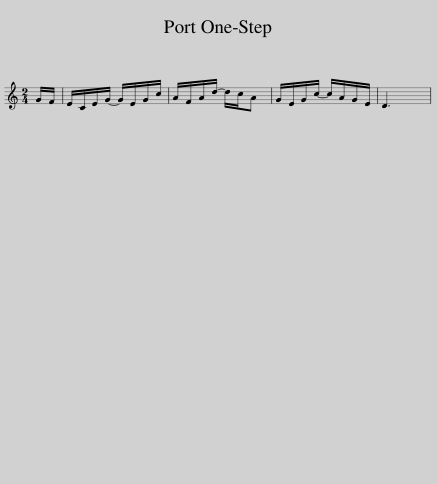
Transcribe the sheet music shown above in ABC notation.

X:1
L:1/8
M:2/4
I:linebreak $
K:C
V:1 treble
V:1
 G/F/ | E/C/E/G/- G/E/G/c/ | A/F/A/d/- d/c/A | G/E/G/c/- c/A/G/E/ | D3 | %5
